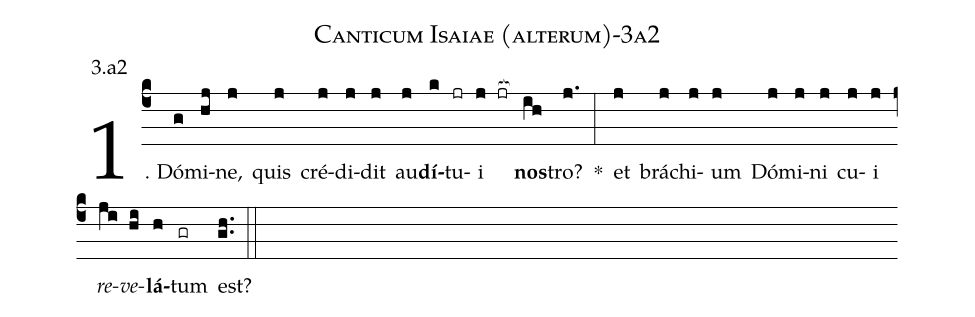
name: Canticum Isaiae (alterum)-3a2;
annotation: 3.a2;
%%
(c4)1. Dó(g)mi(hj)ne,(j) quis(j) cré(j)di(j)dit(j) au(j)<b>dí</b>(k)tu(jr)i(j jr[ocb:1{]) <b>nos</b>(ih[ocb:0}])tro?(j.) *(:) et(j) brá(j)chi(j)um(j) Dó(j)mi(j)ni(j) cu(j)i(j) <i>re</i>(ji)<i>ve</i>(hi)<b>lá</b>(h)tum(gr) est?(gh..) (::)
